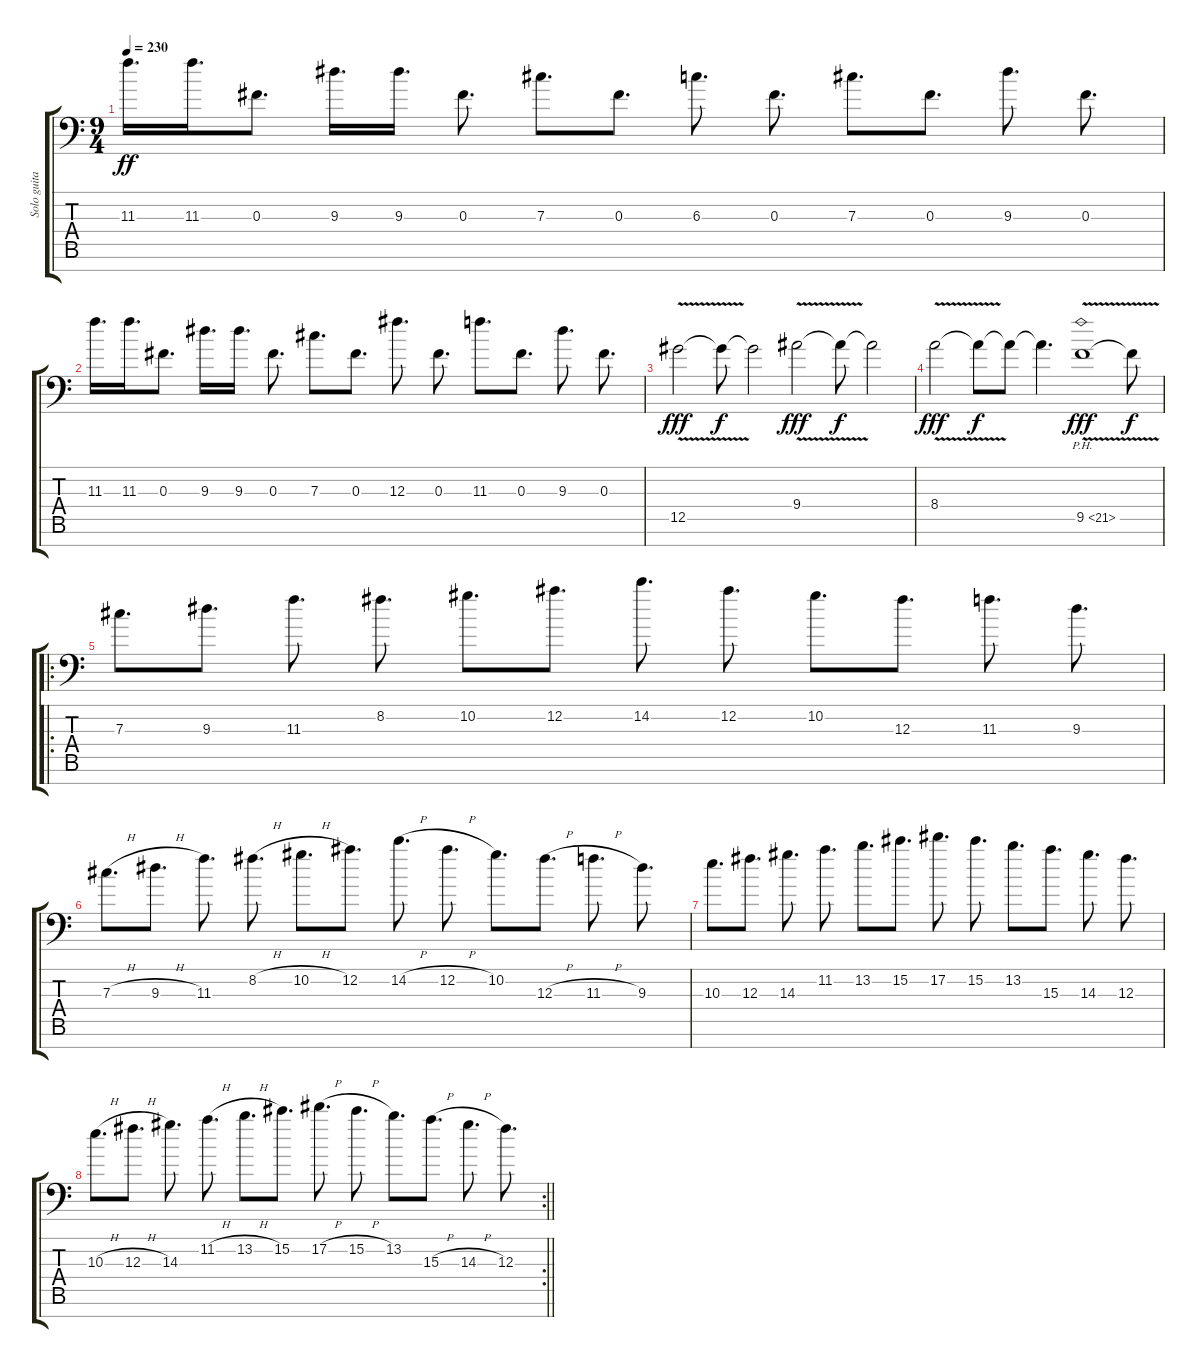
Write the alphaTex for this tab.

\track ("Solo guitar" "Solo guita") {instrument distortionguitar}
\staff {score tabs}
\tuning (Eb4 Bb3 Gb3 Db3 Ab2 Eb2 Ab1) {hide}
\ts (9 4)
\tempo 230
\clef f4
\ks c
11.3.16{d dy ff} 11.3.16{d} 0.3.8{d} 9.3.16{d} 9.3.16{d} 0.3.8{d} 7.3.8{d} 0.3.8{d} 6.3.8{d} 0.3.8{d} 7.3.8{d} 0.3.8{d} 9.3.8{d} 0.3.8{d} |
11.3.16{d} 11.3.16{d} 0.3.8{d} 9.3.16{d} 9.3.16{d} 0.3.8{d} 7.3.8{d} 0.3.8{d} 12.3.8{d} 0.3.8{d} 11.3.8{d} 0.3.8{d} 9.3.8{d} 0.3.8{d} |
12.5{v}.2{dy fff} 12.5{t}.8{dy f} 12.5{t}.2 9.4{v}.2{dy fff} 9.4{t}.8{dy f} 9.4{t}.2 |
8.4{v}.2{dy fff} 8.4{t}.8{dy f} 8.4{t}.8 8.4{t}.4{d} 9.5{ph 12 v}.1{dy fff} 9.5{t}.8{dy f} |
\ro
7.3.8{d instrument distortionguitar} 9.3.8{d} 11.3.8{d} 8.2.8{d} 10.2.8{d} 12.2.8{d} 14.2.8{d} 12.2.8{d} 10.2.8{d} 12.3.8{d} 11.3.8{d} 9.3.8{d} |
7.3{h}.8{d} 9.3{h}.8{d} 11.3.8{d} 8.2{h}.8{d} 10.2{h}.8{d} 12.2.8{d} 14.2{h}.8{d} 12.2{h}.8{d} 10.2.8{d} 12.3{h}.8{d} 11.3{h}.8{d} 9.3.8{d} |
10.3.8{d} 12.3.8{d} 14.3.8{d} 11.2.8{d} 13.2.8{d} 15.2.8{d} 17.2.8{d} 15.2.8{d} 13.2.8{d} 15.3.8{d} 14.3.8{d} 12.3.8{d} |
\rc 2
\barLineRight lightlight
10.3{h}.8{d} 12.3{h}.8{d} 14.3.8{d} 11.2{h}.8{d} 13.2{h}.8{d} 15.2.8{d} 17.2{h}.8{d} 15.2{h}.8{d} 13.2.8{d} 15.3{h}.8{d} 14.3{h}.8{d} 12.3.8{d}
